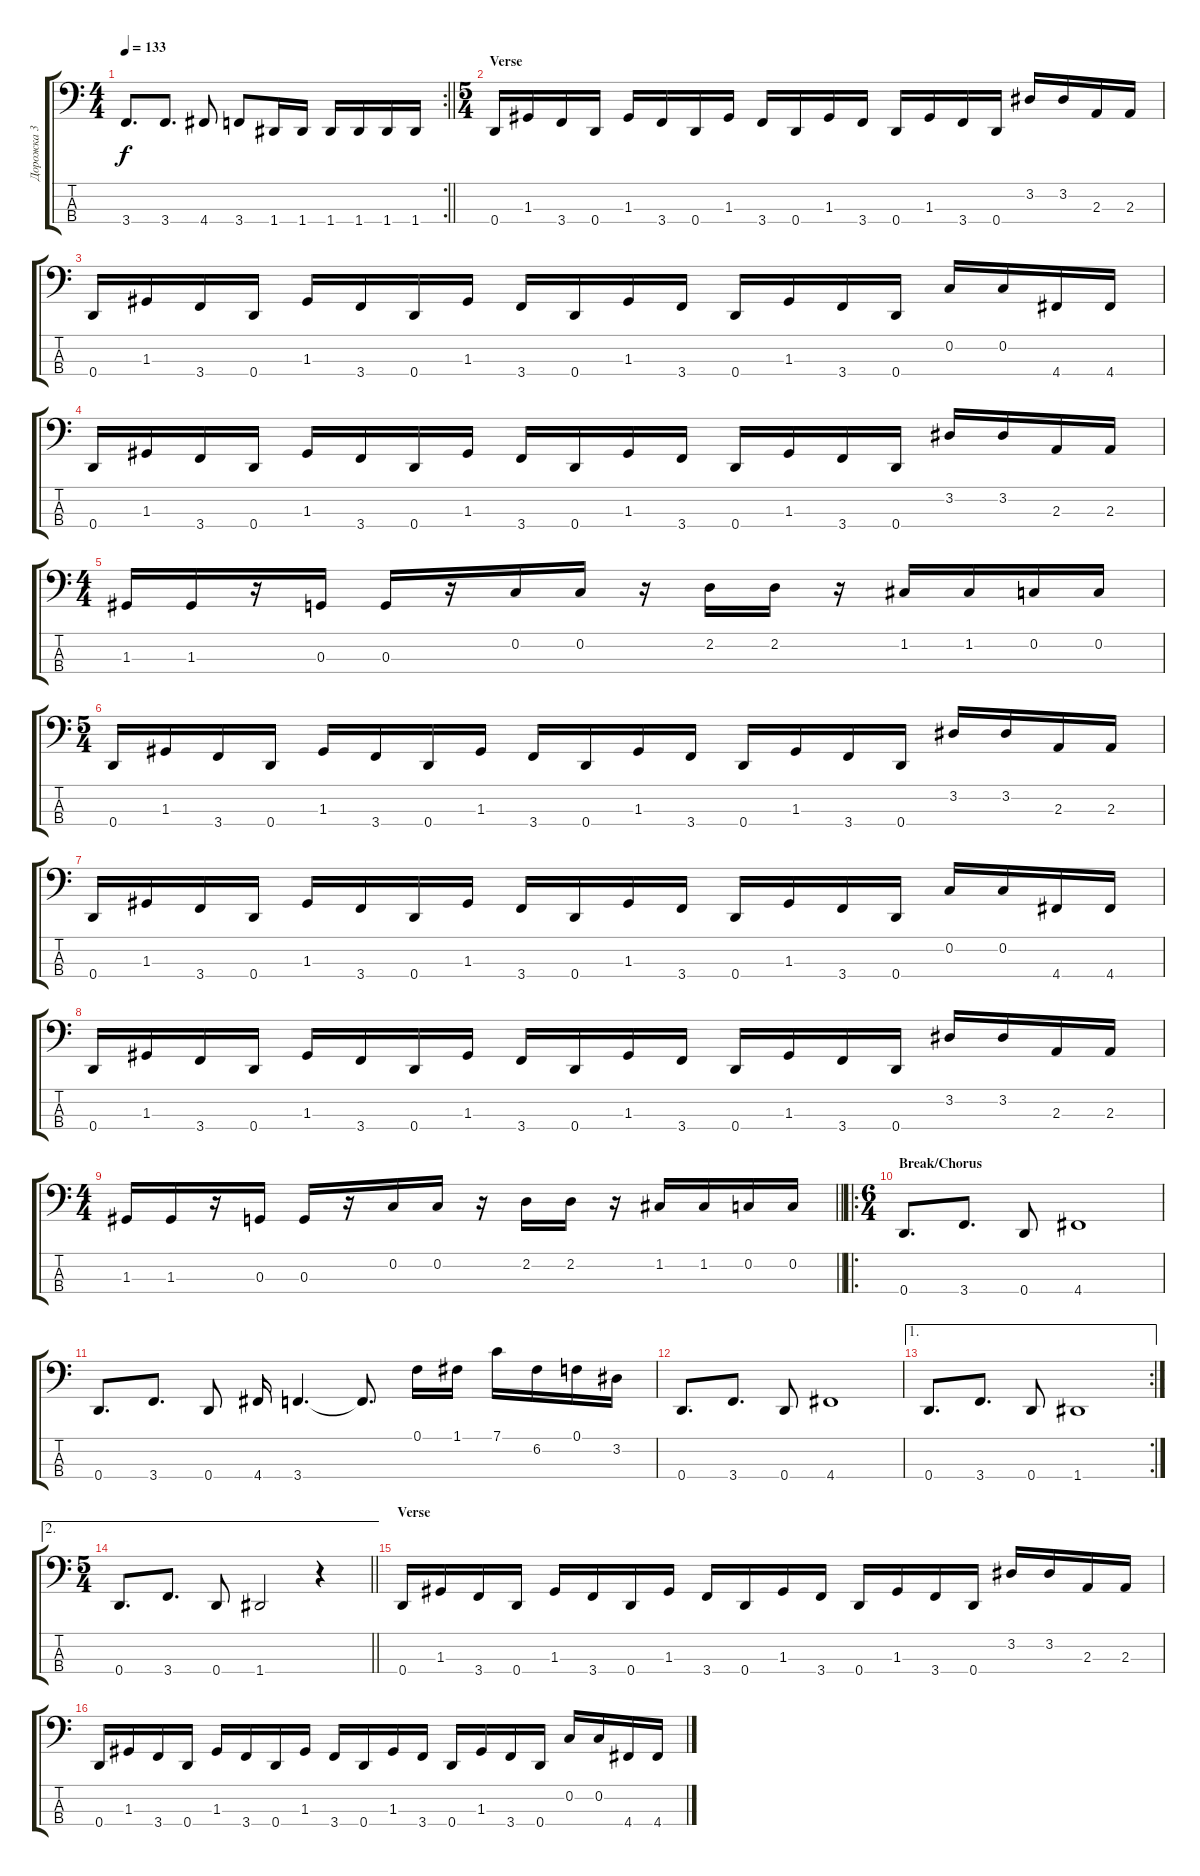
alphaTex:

\track ("Дорожка 3" "Дорожка 3") {instrument slapbass2}
\staff {score tabs}
\tuning (F2 C2 G1 D1) {hide}
\rc 2
\ts (4 4)
\tempo 133
\clef f4
\barLineRight lightlight
\ks c
3.4.8{d dy f} 3.4.8{d} 4.4.8 3.4.8 1.4.16 1.4.16 1.4.16 1.4.16 1.4.16 1.4.16 |
\ts (5 4)
\section ("" "Verse")
0.4.16 1.3.16 3.4.16 0.4.16 1.3.16 3.4.16 0.4.16 1.3.16 3.4.16 0.4.16 1.3.16 3.4.16 0.4.16 1.3.16 3.4.16 0.4.16 3.2.16 3.2.16 2.3.16 2.3.16 |
0.4.16 1.3.16 3.4.16 0.4.16 1.3.16 3.4.16 0.4.16 1.3.16 3.4.16 0.4.16 1.3.16 3.4.16 0.4.16 1.3.16 3.4.16 0.4.16 0.2.16 0.2.16 4.4.16 4.4.16 |
0.4.16 1.3.16 3.4.16 0.4.16 1.3.16 3.4.16 0.4.16 1.3.16 3.4.16 0.4.16 1.3.16 3.4.16 0.4.16 1.3.16 3.4.16 0.4.16 3.2.16 3.2.16 2.3.16 2.3.16 |
\ts (4 4)
1.3.16 1.3.16 r.16 0.3.16 0.3.16 r.16 0.2.16 0.2.16 r.16 2.2.16 2.2.16 r.16 1.2.16 1.2.16 0.2.16 0.2.16 |
\ts (5 4)
0.4.16 1.3.16 3.4.16 0.4.16 1.3.16 3.4.16 0.4.16 1.3.16 3.4.16 0.4.16 1.3.16 3.4.16 0.4.16 1.3.16 3.4.16 0.4.16 3.2.16 3.2.16 2.3.16 2.3.16 |
0.4.16 1.3.16 3.4.16 0.4.16 1.3.16 3.4.16 0.4.16 1.3.16 3.4.16 0.4.16 1.3.16 3.4.16 0.4.16 1.3.16 3.4.16 0.4.16 0.2.16 0.2.16 4.4.16 4.4.16 |
0.4.16 1.3.16 3.4.16 0.4.16 1.3.16 3.4.16 0.4.16 1.3.16 3.4.16 0.4.16 1.3.16 3.4.16 0.4.16 1.3.16 3.4.16 0.4.16 3.2.16 3.2.16 2.3.16 2.3.16 |
\ts (4 4)
\barLineRight lightlight
1.3.16 1.3.16 r.16 0.3.16 0.3.16 r.16 0.2.16 0.2.16 r.16 2.2.16 2.2.16 r.16 1.2.16 1.2.16 0.2.16 0.2.16 |
\ro
\ts (6 4)
\section ("" "Break/Chorus")
0.4.8{d} 3.4.8{d} 0.4.8 4.4.1 |
0.4.8{d} 3.4.8{d} 0.4.8 4.4.16 3.4.4{d} 3.4{t}.8{d} 0.1.16 1.1.16 7.1.16 6.2.16 0.1.16 3.2.16 |
0.4.8{d} 3.4.8{d} 0.4.8 4.4.1 |
\ae 1
\rc 2
0.4.8{d} 3.4.8{d} 0.4.8 1.4.1 |
\ae 2
\ts (5 4)
\barLineRight lightlight
0.4.8{d} 3.4.8{d} 0.4.8 1.4.2 r.4 |
\section ("" "Verse")
0.4.16 1.3.16 3.4.16 0.4.16 1.3.16 3.4.16 0.4.16 1.3.16 3.4.16 0.4.16 1.3.16 3.4.16 0.4.16 1.3.16 3.4.16 0.4.16 3.2.16 3.2.16 2.3.16 2.3.16 |
0.4.16 1.3.16 3.4.16 0.4.16 1.3.16 3.4.16 0.4.16 1.3.16 3.4.16 0.4.16 1.3.16 3.4.16 0.4.16 1.3.16 3.4.16 0.4.16 0.2.16 0.2.16 4.4.16 4.4.16
